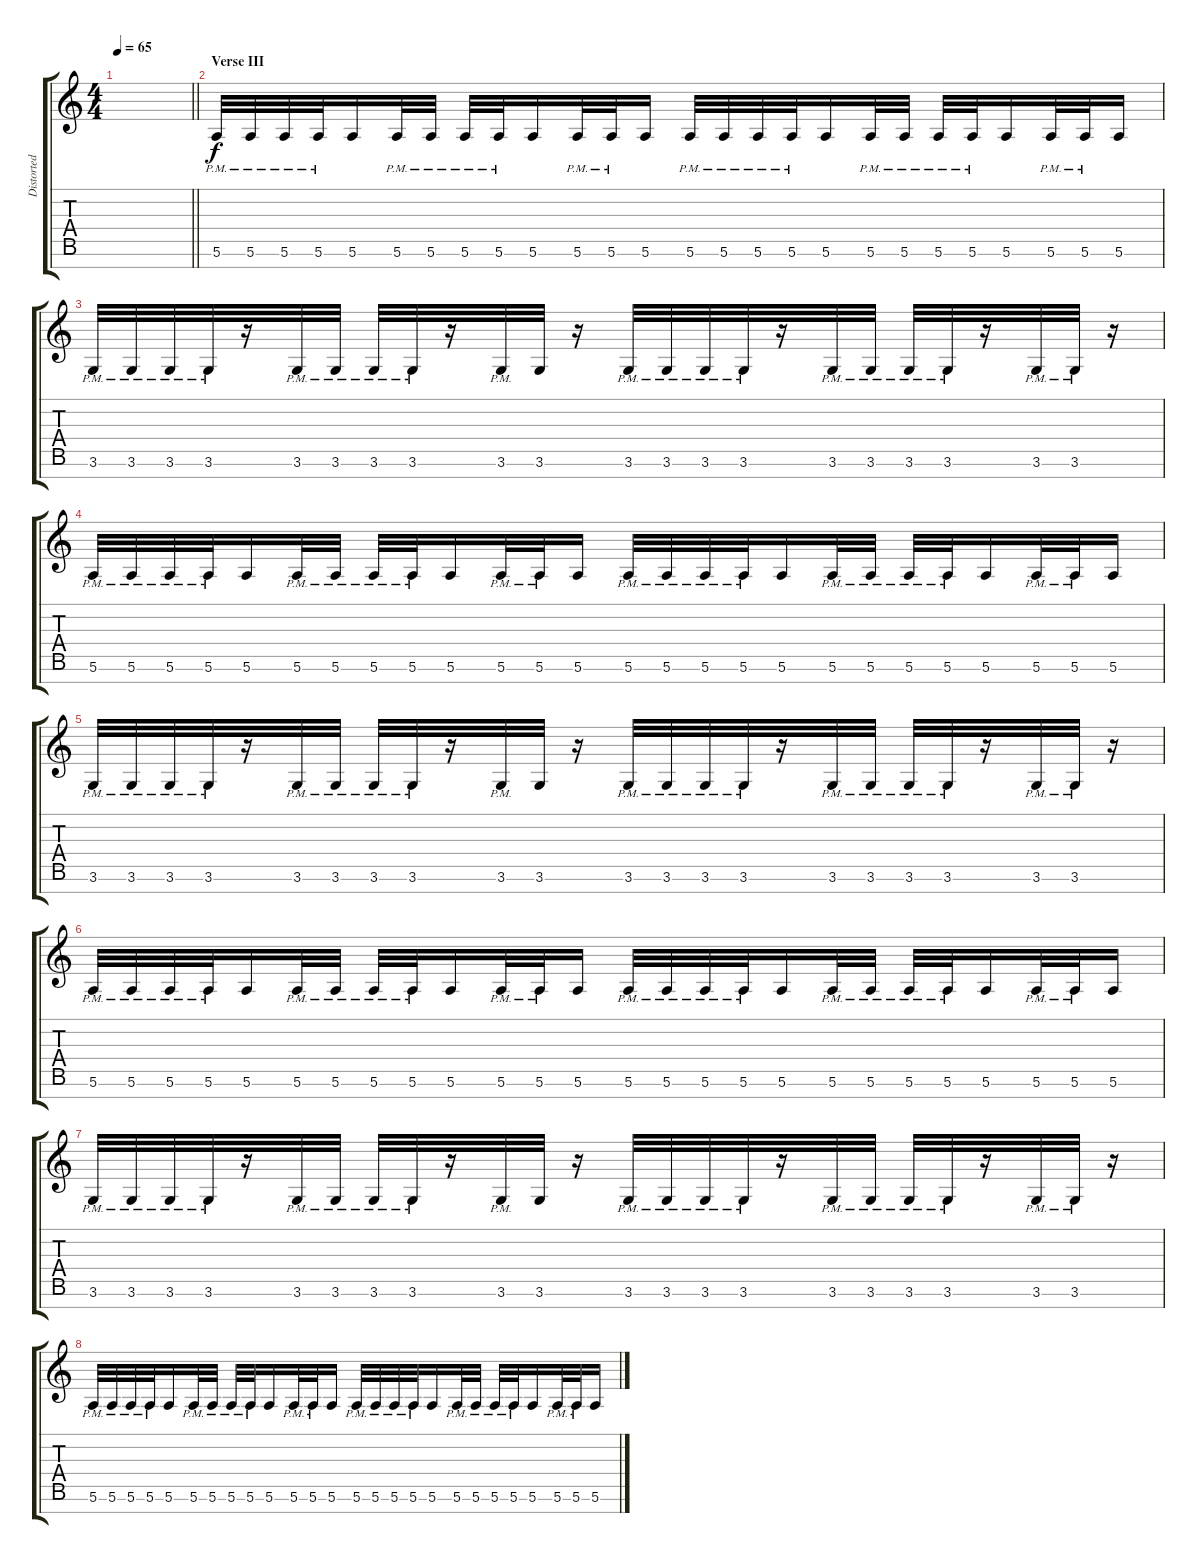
\track ("Distorted Guitar III" "Distorted ") {instrument distortionguitar}
\staff {score tabs}
\tuning (E4 B3 G3 D3 A2 E2 B1) {hide}
\ts (4 4)
\tempo 65
\clef g2
\barLineRight lightlight
\ks c
|
\section ("" "Verse III")
5.6{pm}.32 5.6{pm}.32 5.6{pm}.32 5.6{pm}.32 5.6.16 5.6{pm}.32 5.6{pm}.32 5.6{pm}.32 5.6{pm}.32 5.6.16 5.6{pm}.32 5.6{pm}.32 5.6.16 5.6{pm}.32 5.6{pm}.32 5.6{pm}.32 5.6{pm}.32 5.6.16 5.6{pm}.32 5.6{pm}.32 5.6{pm}.32 5.6{pm}.32 5.6.16 5.6{pm}.32 5.6{pm}.32 5.6.16 |
3.6{pm}.32 3.6{pm}.32 3.6{pm}.32 3.6{pm}.32 r.16 3.6{pm}.32 3.6{pm}.32 3.6{pm}.32 3.6{pm}.32 r.16 3.6{pm}.32 3.6.32 r.16 3.6{pm}.32 3.6{pm}.32 3.6{pm}.32 3.6{pm}.32 r.16 3.6{pm}.32 3.6{pm}.32 3.6{pm}.32 3.6{pm}.32 r.16 3.6{pm}.32 3.6{pm}.32 r.16 |
5.6{pm}.32 5.6{pm}.32 5.6{pm}.32 5.6{pm}.32 5.6.16 5.6{pm}.32 5.6{pm}.32 5.6{pm}.32 5.6{pm}.32 5.6.16 5.6{pm}.32 5.6{pm}.32 5.6.16 5.6{pm}.32 5.6{pm}.32 5.6{pm}.32 5.6{pm}.32 5.6.16 5.6{pm}.32 5.6{pm}.32 5.6{pm}.32 5.6{pm}.32 5.6.16 5.6{pm}.32 5.6{pm}.32 5.6.16 |
3.6{pm}.32 3.6{pm}.32 3.6{pm}.32 3.6{pm}.32 r.16 3.6{pm}.32 3.6{pm}.32 3.6{pm}.32 3.6{pm}.32 r.16 3.6{pm}.32 3.6.32 r.16 3.6{pm}.32 3.6{pm}.32 3.6{pm}.32 3.6{pm}.32 r.16 3.6{pm}.32 3.6{pm}.32 3.6{pm}.32 3.6{pm}.32 r.16 3.6{pm}.32 3.6{pm}.32 r.16 |
5.6{pm}.32 5.6{pm}.32 5.6{pm}.32 5.6{pm}.32 5.6.16 5.6{pm}.32 5.6{pm}.32 5.6{pm}.32 5.6{pm}.32 5.6.16 5.6{pm}.32 5.6{pm}.32 5.6.16 5.6{pm}.32 5.6{pm}.32 5.6{pm}.32 5.6{pm}.32 5.6.16 5.6{pm}.32 5.6{pm}.32 5.6{pm}.32 5.6{pm}.32 5.6.16 5.6{pm}.32 5.6{pm}.32 5.6.16 |
3.6{pm}.32 3.6{pm}.32 3.6{pm}.32 3.6{pm}.32 r.16 3.6{pm}.32 3.6{pm}.32 3.6{pm}.32 3.6{pm}.32 r.16 3.6{pm}.32 3.6.32 r.16 3.6{pm}.32 3.6{pm}.32 3.6{pm}.32 3.6{pm}.32 r.16 3.6{pm}.32 3.6{pm}.32 3.6{pm}.32 3.6{pm}.32 r.16 3.6{pm}.32 3.6{pm}.32 r.16 |
5.6{pm}.32 5.6{pm}.32 5.6{pm}.32 5.6{pm}.32 5.6.16 5.6{pm}.32 5.6{pm}.32 5.6{pm}.32 5.6{pm}.32 5.6.16 5.6{pm}.32 5.6{pm}.32 5.6.16 5.6{pm}.32 5.6{pm}.32 5.6{pm}.32 5.6{pm}.32 5.6.16 5.6{pm}.32 5.6{pm}.32 5.6{pm}.32 5.6{pm}.32 5.6.16 5.6{pm}.32 5.6{pm}.32 5.6.16
